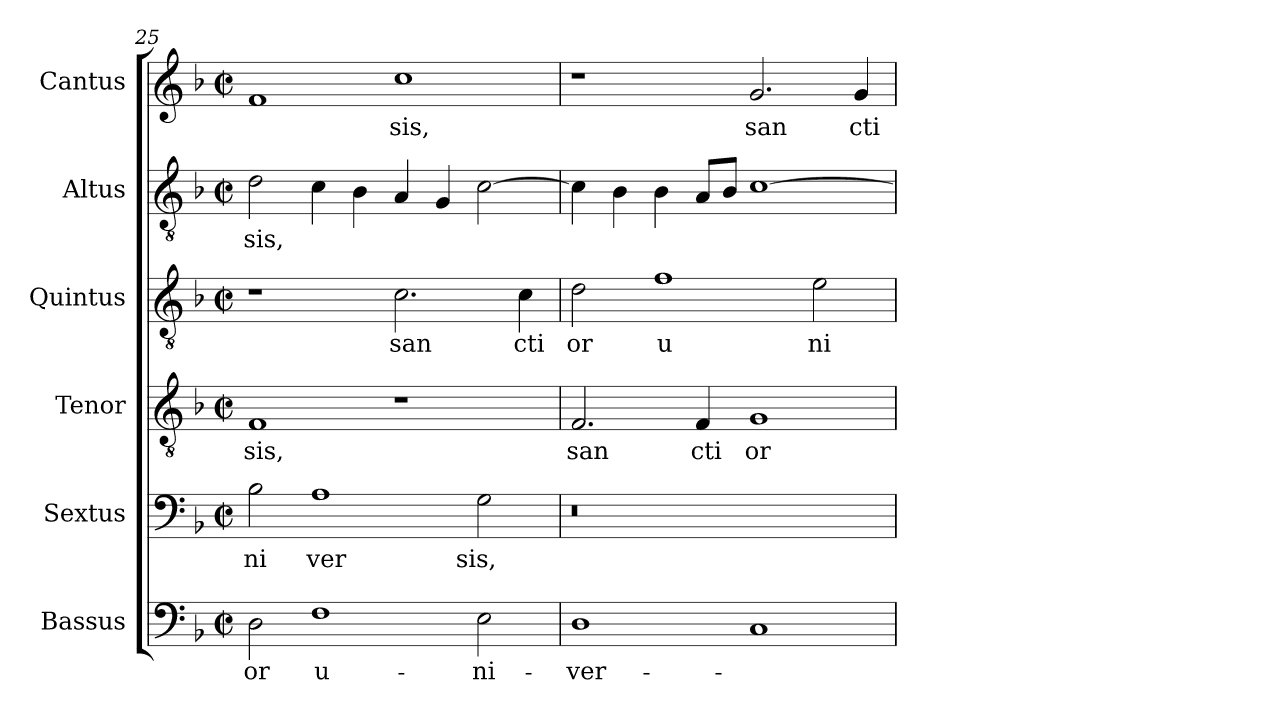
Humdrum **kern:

**kern	**text	**kern	**text	**kern	**text	**kern	**text	**kern	**text	**kern	**text
*part6	*part6	*part5	*part5	*part4	*part4	*part3	*part3	*part2	*part2	*part1	*part1
*staff6	*staff6	*staff5	*staff5	*staff4	*staff4	*staff3	*staff3	*staff2	*staff2	*staff1	*staff1
*I"Bassus	*	*I"Sextus	*	*I"Tenor	*	*I"Quintus	*	*I"Altus	*	*I"Cantus	*
*clefF4	*	*clefF4	*	*clefGv2	*	*clefGv2	*	*clefGv2	*	*clefG2	*
*k[b-]	*	*k[b-]	*	*k[b-]	*	*k[b-]	*	*k[b-]	*	*k[b-]	*
*F:	*	*F:	*	*F:	*	*F:	*	*F:	*	*F:	*
*M2/2	*	*M2/2	*	*M2/2	*	*M2/2	*	*M2/2	*	*M2/2	*
*met(c|)	*	*met(c|)	*	*met(c|)	*	*met(c|)	*	*met(c|)	*	*met(c|)	*
=25	=25	=25	=25	=25	=25	=25	=25	=25	=25	=25	=25
!	!LO:LY:b:cj	!	!LO:LY:b:cj	!	!LO:LY:b:cj	!	!	!	!LO:LY:b	!	!
2D\	-or	2B-\	ni	1F	sis,	1r	.	2d\	sis,	1f	.
!	!LO:LY:b:cj	!	!LO:LY:b:cj	!	!	!	!	!	!	!	!
1F	u-	1A	ver	.	.	.	.	4c\	.	.	.
.	.	.	.	.	.	.	.	4B-\	.	.	.
!	!	!	!	!	!	!	!LO:LY:b:cj	!	!	!	!LO:LY:b:cj
.	.	.	.	1r	.	2.c\	san	4A/	.	1cc	sis,
.	.	.	.	.	.	.	.	4G/	.	.	.
!	!LO:LY:b:cj	!	!LO:LY:b:cj	!	!	!	!	!	!	!	!
2E\	-ni-	2G\	sis,	.	.	.	.	[>2c\	.	.	.
!	!	!	!	!	!	!	!LO:LY:b:cj	!	!	!	!
.	.	.	.	.	.	4c\	cti	.	.	.	.
=26	=26	=26	=26	=26	=26	=26	=26	=26	=26	=26	=26
!	!LO:LY:b:cj	!	!	!	!LO:LY:b:cj	!	!LO:LY:b:cj	!	!	!	!
1D	-ver-	0r	.	2.F/	san	2d\	or	4c\]	.	1r	.
.	.	.	.	.	.	.	.	4B-\	.	.	.
!	!	!	!	!	!	!	!LO:LY:b:cj	!	!	!	!
.	.	.	.	.	.	1f	u	4B-\	.	.	.
!	!	!	!	!	!LO:LY:b:cj	!	!	!	!	!	!
.	.	.	.	4F/	cti	.	.	8A/L	.	.	.
.	.	.	.	.	.	.	.	8B-/J	.	.	.
!	!	!	!	!	!LO:LY:b:cj	!	!	!	!	!	!LO:LY:b:cj
1C	.	.	.	1G	or	.	.	[<1c	.	2.g/	san
!	!	!	!	!	!	!	!LO:LY:b:cj	!	!	!	!
.	.	.	.	.	.	2e\	ni	.	.	.	.
!	!	!	!	!	!	!	!	!	!	!	!LO:LY:b:cj
.	.	.	.	.	.	.	.	.	.	4g/	cti
=	=	=	=	=	=	=	=	=	=	=	=
*-	*-	*-	*-	*-	*-	*-	*-	*-	*-	*-	*-
